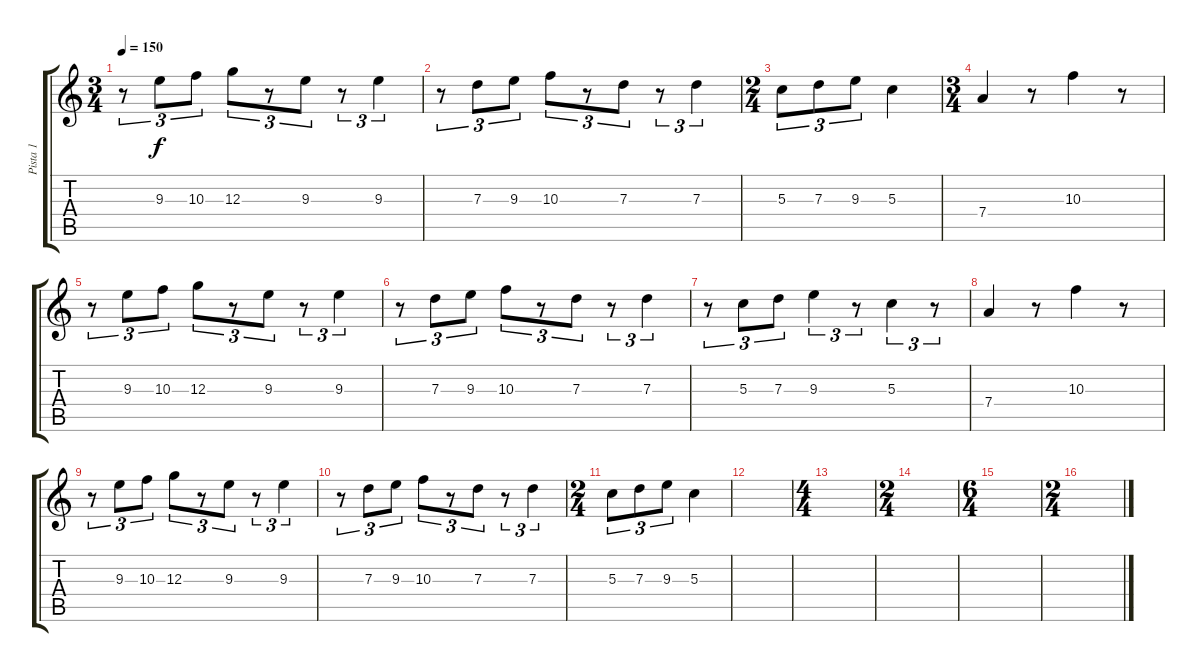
\track ("Pista 1" "Pista 1") {instrument acousticguitarsteel}
\staff {score tabs}
\tuning (E4 B3 G3 D3 A2 E2) {hide}
\ts (3 4)
\tempo 150
\clef g2
\ks c
r.8{tu (3 2) dy f} 9.3.8{tu (3 2)} 10.3.8{tu (3 2)} 12.3.8{tu (3 2)} r.8{tu (3 2)} 9.3.8{tu (3 2)} r.8{tu (3 2)} 9.3.4{tu (3 2)} |
r.8{tu (3 2)} 7.3.8{tu (3 2)} 9.3.8{tu (3 2)} 10.3.8{tu (3 2)} r.8{tu (3 2)} 7.3.8{tu (3 2)} r.8{tu (3 2)} 7.3.4{tu (3 2)} |
\ts (2 4)
5.3.8{tu (3 2)} 7.3.8{tu (3 2)} 9.3.8{tu (3 2)} 5.3.4 |
\ts (3 4)
7.4.4 r.8 10.3.4 r.8 |
r.8{tu (3 2)} 9.3.8{tu (3 2)} 10.3.8{tu (3 2)} 12.3.8{tu (3 2)} r.8{tu (3 2)} 9.3.8{tu (3 2)} r.8{tu (3 2)} 9.3.4{tu (3 2)} |
r.8{tu (3 2)} 7.3.8{tu (3 2)} 9.3.8{tu (3 2)} 10.3.8{tu (3 2)} r.8{tu (3 2)} 7.3.8{tu (3 2)} r.8{tu (3 2)} 7.3.4{tu (3 2)} |
r.8{tu (3 2)} 5.3.8{tu (3 2)} 7.3.8{tu (3 2)} 9.3.4{tu (3 2)} r.8{tu (3 2)} 5.3.4{tu (3 2)} r.8{tu (3 2)} |
7.4.4 r.8 10.3.4 r.8 |
r.8{tu (3 2)} 9.3.8{tu (3 2)} 10.3.8{tu (3 2)} 12.3.8{tu (3 2)} r.8{tu (3 2)} 9.3.8{tu (3 2)} r.8{tu (3 2)} 9.3.4{tu (3 2)} |
r.8{tu (3 2)} 7.3.8{tu (3 2)} 9.3.8{tu (3 2)} 10.3.8{tu (3 2)} r.8{tu (3 2)} 7.3.8{tu (3 2)} r.8{tu (3 2)} 7.3.4{tu (3 2)} |
\ts (2 4)
5.3.8{tu (3 2)} 7.3.8{tu (3 2)} 9.3.8{tu (3 2)} 5.3.4 |
|
\ts (4 4)
|
\ts (2 4)
|
\ts (6 4)
|
\ts (2 4)
